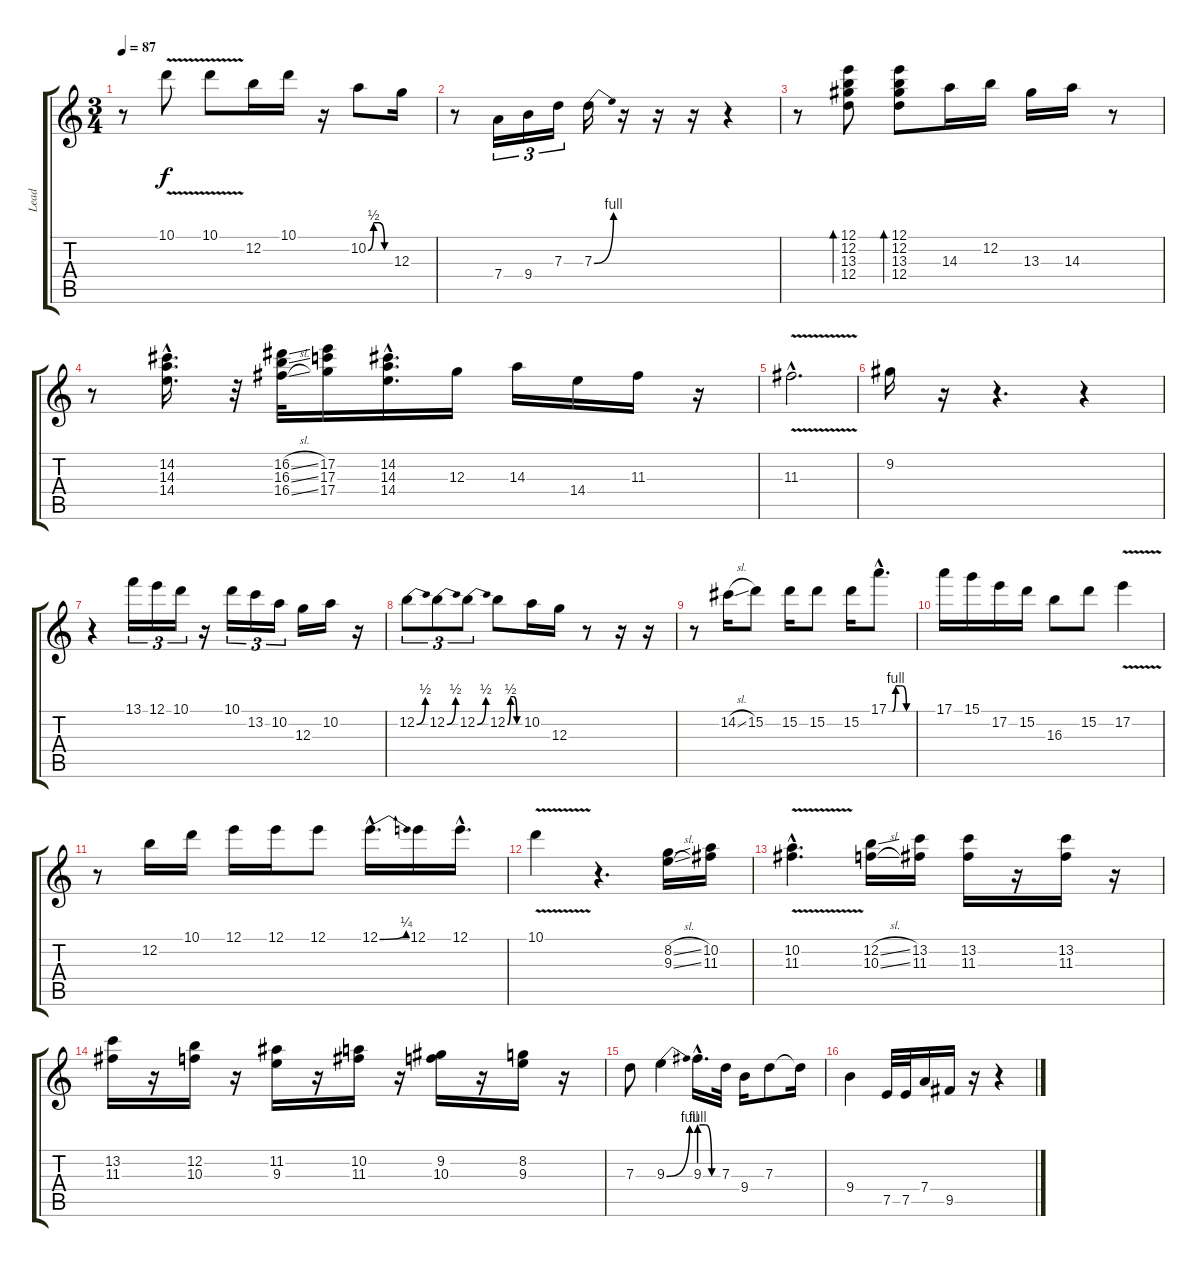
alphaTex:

\track ("Lead" "Lead") {instrument overdrivenguitar}
\staff {score tabs}
\tuning (E4 B3 G3 D3 A2 E2) {hide}
\ts (3 4)
\tempo 87
\clef g2
\ks c
r.8{dy f} 10.1{v}.8 10.1{v}.8 12.2.16 10.1.16 r.16 10.2{be (custom 0 0 15 2 30 2 45 0 60 0)}.8 12.3.16 |
r.8 7.4.16{tu (3 2)} 9.4.16{tu (3 2)} 7.3.16{tu (3 2)} 7.3{be (bend 0 0 60 4)}.16 r.16 r.16 r.16 r.4 |
r.8 (12.1 12.2 13.3 12.4).8{bd 60} (12.1 12.2 13.3 12.4).8{bd 60} 14.3.16 12.2.16 13.3.16 14.3.16 r.8 |
r.8 (14.2{hac} 14.3{hac} 14.4{hac}).16{d} r.32 (16.2{sl} 16.3{sl} 16.4{sl}).32 (17.2 17.3 17.4).16 (14.2{hac} 14.3{hac} 14.4{hac}).16{d} 12.3.16 14.3.16 14.4.16 11.3.16 r.16 |
11.3{v hac}.2{d volume 7 instrument overdrivenguitar} |
9.2.16{volume 9} r.16 r.4{d} r.4 |
r.4{volume 11 instrument overdrivenguitar} 13.1.16{tu (3 2)} 12.1.16{tu (3 2)} 10.1.16{tu (3 2)} r.16 10.1.16{tu (3 2)} 13.2.16{tu (3 2)} 10.2.16{tu (3 2)} 12.3.16 10.2.16 r.16 |
12.2{be (bend 0 0 60 2)}.8{tu (3 2)} 12.2{be (bend 0 0 60 2)}.8{tu (3 2)} 12.2{be (bend 0 0 60 2)}.8{tu (3 2)} 12.2{be (custom 0 0 15 2 30 2 45 0 60 0)}.8 10.2.16 12.3.16 r.8 r.16 r.16 |
r.8 14.2{sl}.16 15.2.8 15.2.16 15.2.8 15.2.16 17.1{be (custom 0 0 10 0 18 4 30 4 34 4 45 0 60 0) hac}.8{d} |
17.1.16 15.1.16 17.2.16 15.2.16 16.3.8 15.2.8 17.2{v}.4 |
r.8 12.2.16 10.1.16 12.1.16 12.1.16 12.1.8 12.1{be (bend 0 0 60 1) hac}.16{d} 12.1.16 12.1{hac}.16{d} |
10.1{v}.4 r.4{d} (8.2{sl} 9.3{sl}).16 (10.2 11.3).16 |
(10.2{v hac} 11.3{hac}).4{d} (12.2{sl} 10.3{sl}).16 (13.2 11.3).16 (13.2 11.3).16 r.16 (13.2 11.3).16 r.16 |
(13.2 11.3).16 r.16 (12.2 10.3).16 r.16 (11.2 9.3).16 r.16 (10.2 11.3).16 r.16 (9.2 10.3).16 r.16 (8.2 9.3).16 r.16 |
7.3.8 9.3{be (bend 0 0 60 4)}.4 9.3{be (custom 0 4 20 4 40 0 60 0) hac}.16{d} 7.3.32 9.4.16 7.3.8 7.3{t}.16 |
9.4.4 7.5.32 7.5.32 7.4.16 9.5.16 r.16 r.4
